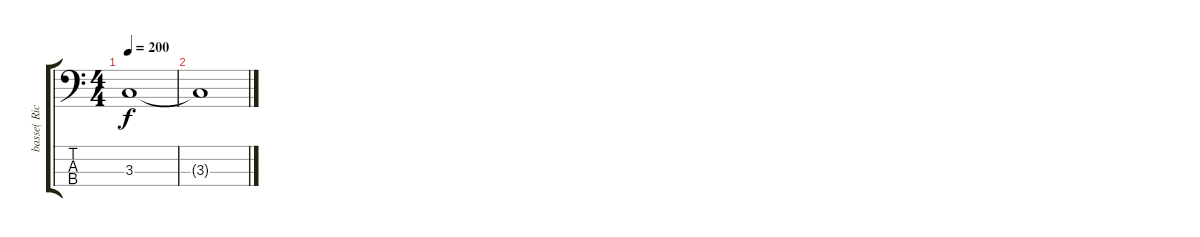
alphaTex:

\track ("basse( Rick )" "basse( Ric") {instrument electricbasspick}
\staff {score tabs}
\tuning (G2 D2 A1 E1) {hide}
\ts (4 4)
\tempo 200
\clef f4
\ks c
3.3.1{dy f} |
3.3{t}.1
